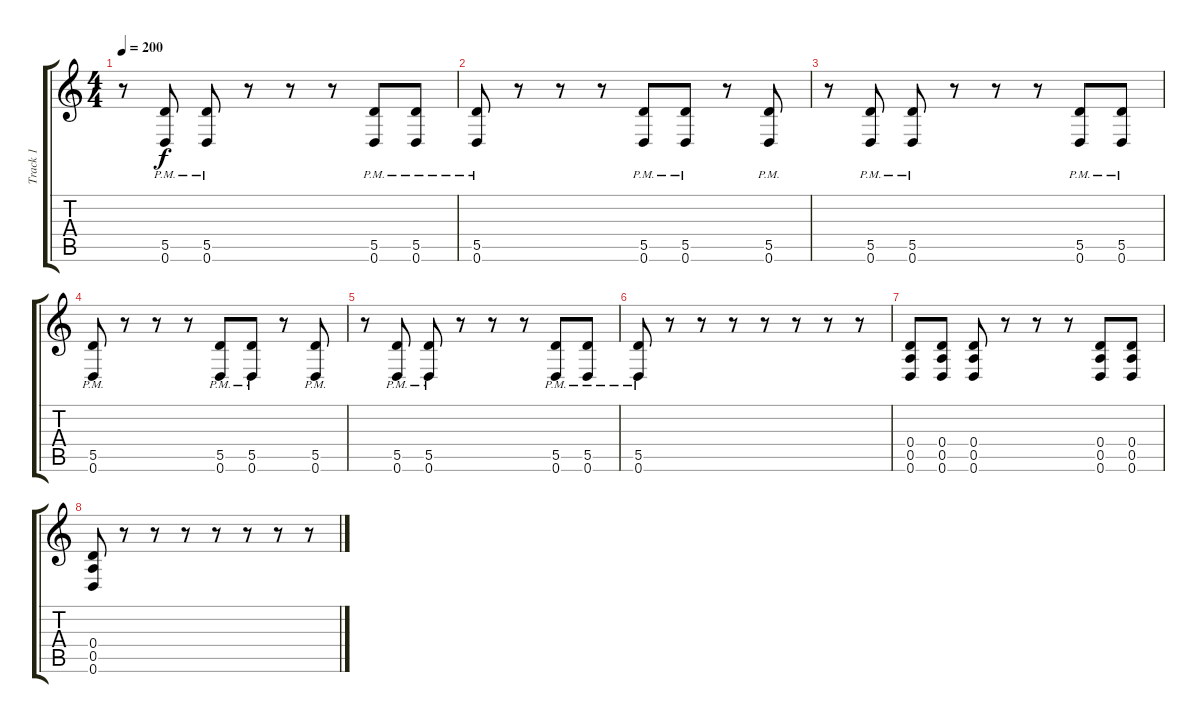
\track ("Track 1" "Track 1") {instrument distortionguitar}
\staff {score tabs}
\tuning (E4 B3 G3 D3 A2 D2) {hide}
\ts (4 4)
\tempo 200
\clef g2
\ks c
r.8{dy f} (5.5{pm} 0.6{pm}).8 (5.5{pm} 0.6{pm}).8 r.8 r.8 r.8 (5.5{pm} 0.6{pm}).8 (5.5{pm} 0.6{pm}).8 |
(5.5{pm} 0.6{pm}).8 r.8 r.8 r.8 (5.5{pm} 0.6{pm}).8 (5.5{pm} 0.6{pm}).8 r.8 (5.5{pm} 0.6{pm}).8 |
r.8 (5.5{pm} 0.6{pm}).8 (5.5{pm} 0.6{pm}).8 r.8 r.8 r.8 (5.5{pm} 0.6{pm}).8 (5.5{pm} 0.6{pm}).8 |
(5.5{pm} 0.6{pm}).8 r.8 r.8 r.8 (5.5{pm} 0.6{pm}).8 (5.5{pm} 0.6{pm}).8 r.8 (5.5{pm} 0.6{pm}).8 |
r.8 (5.5{pm} 0.6{pm}).8 (5.5{pm} 0.6{pm}).8 r.8 r.8 r.8 (5.5{pm} 0.6{pm}).8 (5.5{pm} 0.6{pm}).8 |
(5.5{pm} 0.6{pm}).8 r.8 r.8 r.8 r.8 r.8 r.8 r.8 |
(0.4 0.5 0.6).8 (0.4 0.5 0.6).8 (0.4 0.5 0.6).8 r.8 r.8 r.8 (0.4 0.5 0.6).8 (0.4 0.5 0.6).8 |
(0.4 0.5 0.6).8 r.8 r.8 r.8 r.8 r.8 r.8 r.8
